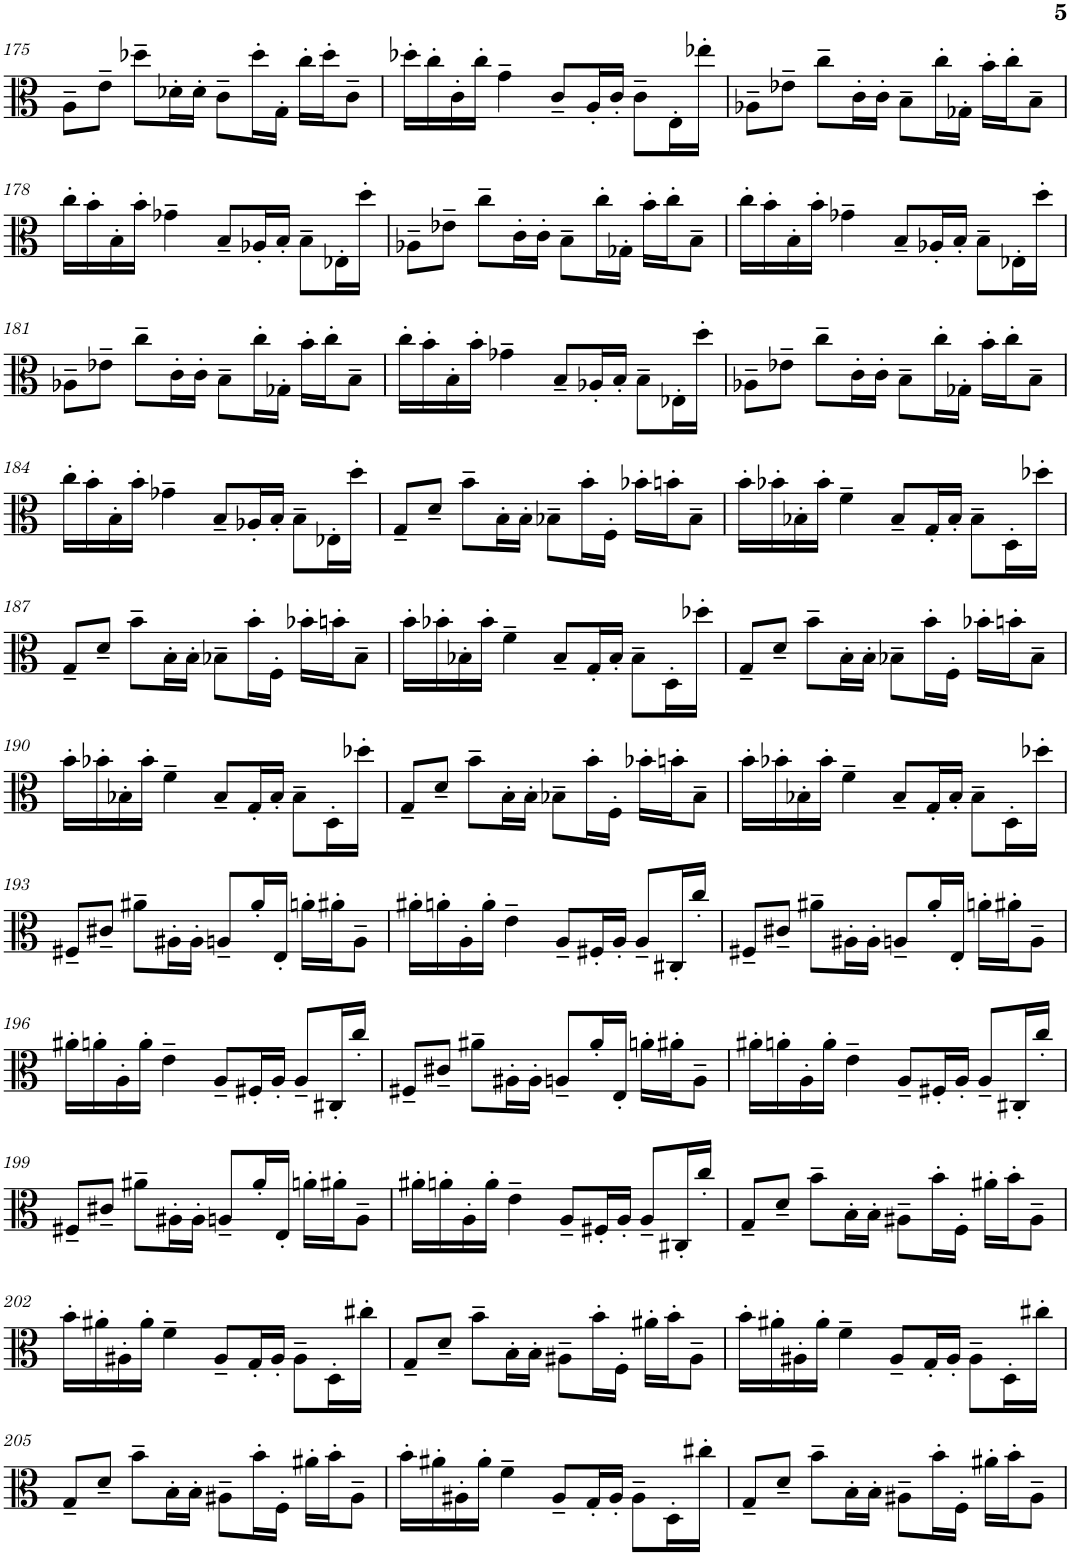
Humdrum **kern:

**kern
*part1
*staff1
*I"Viola
*I'Vla.
!!LO:PB:g=z
*clefC3
*k[]
*M4/4
=175
8A~\L
8e~\J
8dd-X~\L
16d-X'\L
16d-'\JJ
8c~\L
16dd-'\L
16G'\JJ
16cc'\LL
16dd-'\J
8c~\J
=176
16dd-X'\LL
16cc'\
16c'\
16cc'\JJ
4g~\
8c~/L
16A'/L
16c'/JJ
8c~\L
16E'\L
16ee-X'\JJ
=177
8A-X~\L
8e-X~\J
8cc~\L
16c'\L
16c'\JJ
8B~\L
16cc'\L
16G-X'\JJ
16b'\LL
16cc'\J
8B~\J
!!LO:LB:g=z
=178
16cc'\LL
16b'\
16B'\
16b'\JJ
4g-X~\
8B~/L
16A-X'/L
16B'/JJ
8B~\L
16E-X'\L
16dd'\JJ
=179
8A-X~\L
8e-X~\J
8cc~\L
16c'\L
16c'\JJ
8B~\L
16cc'\L
16G-X'\JJ
16b'\LL
16cc'\J
8B~\J
=180
16cc'\LL
16b'\
16B'\
16b'\JJ
4g-X~\
8B~/L
16A-X'/L
16B'/JJ
8B~\L
16E-X'\L
16dd'\JJ
!!LO:LB:g=z
=181
8A-X~\L
8e-X~\J
8cc~\L
16c'\L
16c'\JJ
8B~\L
16cc'\L
16G-X'\JJ
16b'\LL
16cc'\J
8B~\J
=182
16cc'\LL
16b'\
16B'\
16b'\JJ
4g-X~\
8B~/L
16A-X'/L
16B'/JJ
8B~\L
16E-X'\L
16dd'\JJ
=183
8A-X~\L
8e-X~\J
8cc~\L
16c'\L
16c'\JJ
8B~\L
16cc'\L
16G-X'\JJ
16b'\LL
16cc'\J
8B~\J
!!LO:LB:g=z
=184
16cc'\LL
16b'\
16B'\
16b'\JJ
4g-X~\
8B~/L
16A-X'/L
16B'/JJ
8B~\L
16E-X'\L
16dd'\JJ
=185
8G~/L
8d~/J
8b~\L
16B'\L
16B'\JJ
8B-X~\L
16b'\L
16F'\JJ
16b-X'\LL
16bn'\J
8B-~\J
=186
16b'\LL
16b-X'\
16B-X'\
16b-'\JJ
4f~\
8B-~/L
16G'/L
16B-'/JJ
8B-~\L
16D'\L
16dd-X'\JJ
!!LO:LB:g=z
=187
8G~/L
8d~/J
8b~\L
16B'\L
16B'\JJ
8B-X~\L
16b'\L
16F'\JJ
16b-X'\LL
16bn'\J
8B-~\J
=188
16b'\LL
16b-X'\
16B-X'\
16b-'\JJ
4f~\
8B-~/L
16G'/L
16B-'/JJ
8B-~\L
16D'\L
16dd-X'\JJ
=189
8G~/L
8d~/J
8b~\L
16B'\L
16B'\JJ
8B-X~\L
16b'\L
16F'\JJ
16b-X'\LL
16bn'\J
8B-~\J
!!LO:LB:g=z
=190
16b'\LL
16b-X'\
16B-X'\
16b-'\JJ
4f~\
8B-~/L
16G'/L
16B-'/JJ
8B-~\L
16D'\L
16dd-X'\JJ
=191
8G~/L
8d~/J
8b~\L
16B'\L
16B'\JJ
8B-X~\L
16b'\L
16F'\JJ
16b-X'\LL
16bn'\J
8B-~\J
=192
16b'\LL
16b-X'\
16B-X'\
16b-'\JJ
4f~\
8B-~/L
16G'/L
16B-'/JJ
8B-~\L
16D'\L
16dd-X'\JJ
!!LO:LB:g=z
=193
8F#X~/L
8c#X~/J
8a#X~\L
16A#X'\L
16A#'\JJ
8An~/L
16a#'/L
16E'/JJ
16an'\LL
16a#X'\J
8A~\J
=194
16a#X'\LL
16an'\
16A'\
16a'\JJ
4e~\
8A~/L
16F#X'/L
16A'/JJ
8A~/L
16C#X'/L
16cc'/JJ
=195
8F#X~/L
8c#X~/J
8a#X~\L
16A#X'\L
16A#'\JJ
8An~/L
16a#'/L
16E'/JJ
16an'\LL
16a#X'\J
8A~\J
!!LO:LB:g=z
=196
16a#X'\LL
16an'\
16A'\
16a'\JJ
4e~\
8A~/L
16F#X'/L
16A'/JJ
8A~/L
16C#X'/L
16cc'/JJ
=197
8F#X~/L
8c#X~/J
8a#X~\L
16A#X'\L
16A#'\JJ
8An~/L
16a#'/L
16E'/JJ
16an'\LL
16a#X'\J
8A~\J
=198
16a#X'\LL
16an'\
16A'\
16a'\JJ
4e~\
8A~/L
16F#X'/L
16A'/JJ
8A~/L
16C#X'/L
16cc'/JJ
!!LO:LB:g=z
=199
8F#X~/L
8c#X~/J
8a#X~\L
16A#X'\L
16A#'\JJ
8An~/L
16a#'/L
16E'/JJ
16an'\LL
16a#X'\J
8A~\J
=200
16a#X'\LL
16an'\
16A'\
16a'\JJ
4e~\
8A~/L
16F#X'/L
16A'/JJ
8A~/L
16C#X'/L
16cc'/JJ
=201
8G~/L
8d~/J
8b~\L
16B'\L
16B'\JJ
8A#X~\L
16b'\L
16F'\JJ
16a#X'\LL
16b'\J
8A#~\J
!!LO:LB:g=z
=202
16b'\LL
16a#X'\
16A#X'\
16a#'\JJ
4f~\
8A#~/L
16G'/L
16A#'/JJ
8A#~\L
16D'\L
16cc#X'\JJ
=203
8G~/L
8d~/J
8b~\L
16B'\L
16B'\JJ
8A#X~\L
16b'\L
16F'\JJ
16a#X'\LL
16b'\J
8A#~\J
=204
16b'\LL
16a#X'\
16A#X'\
16a#'\JJ
4f~\
8A#~/L
16G'/L
16A#'/JJ
8A#~\L
16D'\L
16cc#X'\JJ
!!LO:LB:g=z
=205
8G~/L
8d~/J
8b~\L
16B'\L
16B'\JJ
8A#X~\L
16b'\L
16F'\JJ
16a#X'\LL
16b'\J
8A#~\J
=206
16b'\LL
16a#X'\
16A#X'\
16a#'\JJ
4f~\
8A#~/L
16G'/L
16A#'/JJ
8A#~\L
16D'\L
16cc#X'\JJ
=207
8G~/L
8d~/J
8b~\L
16B'\L
16B'\JJ
8A#X~\L
16b'\L
16F'\JJ
16a#X'\LL
16b'\J
8A#~\J
=
*-
